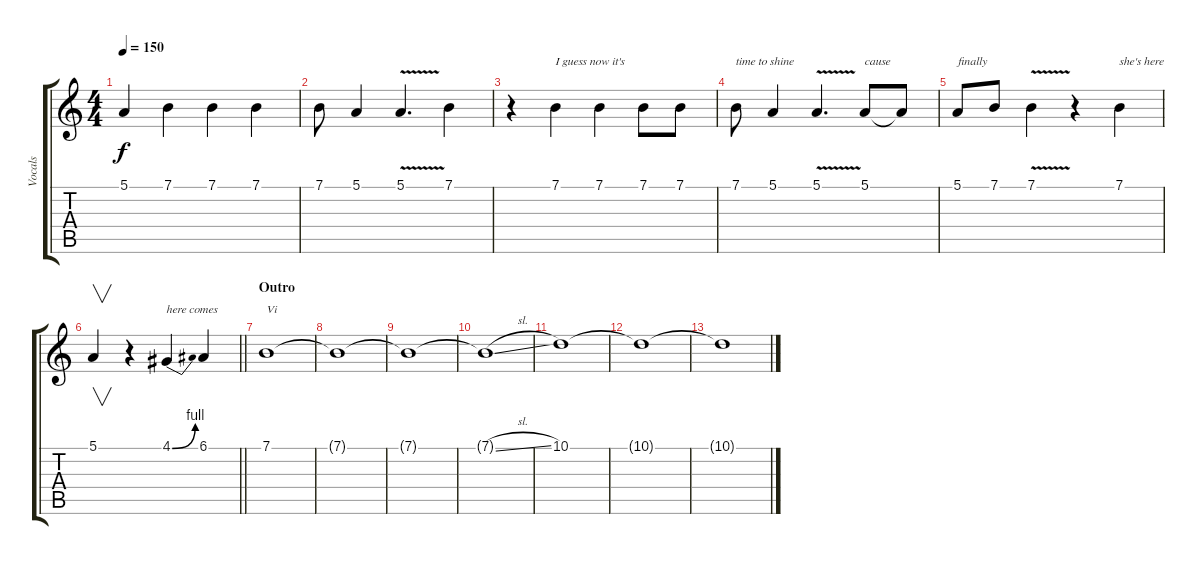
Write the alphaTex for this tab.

\track ("Vocals" "Vocals") {instrument tenorsax}
\staff {score tabs}
\tuning (E4 B3 G3 D3 A2 D2) {hide}
\ts (4 4)
\tempo 150
\clef g2
\ks c
5.1.4{dy f} 7.1.4 7.1.4 7.1.4 |
7.1.8 5.1.4 5.1{v}.4{d} 7.1.4 |
r.4 7.1.4{txt "I guess now it's "} 7.1.4 7.1.8 7.1.8 |
7.1.8{txt "time to shine"} 5.1.4 5.1{v}.4{d} 5.1.8{txt "cause"} 5.1{t}.8 |
5.1.8{txt "finally"} 7.1.8 7.1{v}.4 r.4 7.1.4{txt "she's here"} |
\barLineRight lightlight
5.1.4{v} r.4 4.1{be (bend 0 0 60 4)}.4{txt "here comes"} 6.1.4 |
\section ("" "Outro")
7.1.1{txt "Vi" volume 13} |
7.1{t}.1 |
7.1{t}.1 |
7.1{sl t}.1 |
10.1.1 |
10.1{t}.1 |
10.1{t}.1{volume 0}
